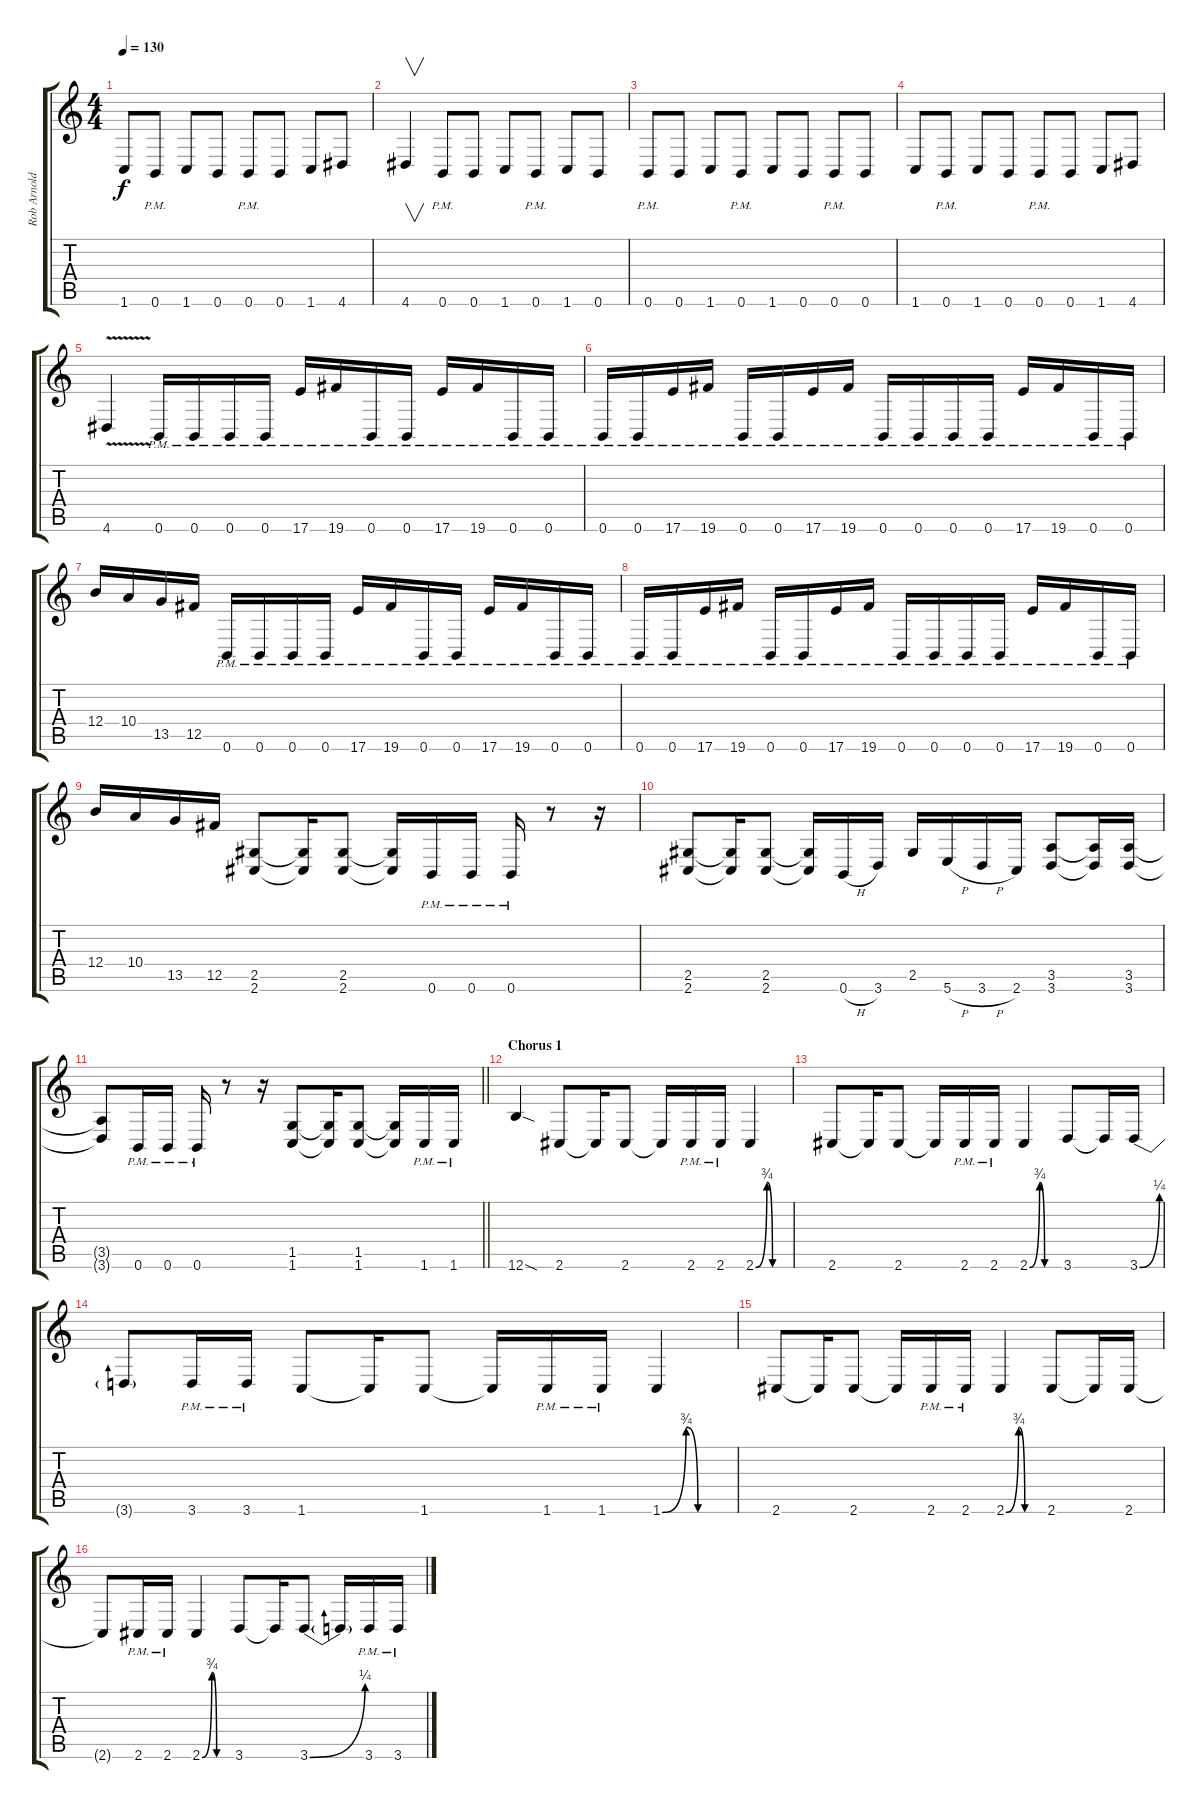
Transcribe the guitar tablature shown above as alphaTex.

\track ("Rob Arnold" "Rob Arnold") {instrument distortionguitar}
\staff {score tabs}
\tuning (Db4 Ab3 E3 B2 Gb2 B1) {hide}
\ts (4 4)
\tempo 130
\clef g2
\ks c
1.6.8{dy f} 0.6{pm}.8 1.6.8 0.6.8 0.6{pm}.8 0.6.8 1.6.8 4.6.8 |
4.6.4{v} 0.6{pm}.8 0.6.8 1.6.8 0.6{pm}.8 1.6.8 0.6.8 |
0.6{pm}.8 0.6.8 1.6.8 0.6{pm}.8 1.6.8 0.6.8 0.6{pm}.8 0.6.8 |
1.6.8 0.6{pm}.8 1.6.8 0.6.8 0.6{pm}.8 0.6.8 1.6.8 4.6.8 |
4.6{v}.4 0.6{pm}.16 0.6{pm}.16 0.6{pm}.16 0.6{pm}.16 17.6{pm}.16 19.6{pm}.16 0.6{pm}.16 0.6{pm}.16 17.6{pm}.16 19.6{pm}.16 0.6{pm}.16 0.6{pm}.16 |
0.6{pm}.16 0.6{pm}.16 17.6{pm}.16 19.6{pm}.16 0.6{pm}.16 0.6{pm}.16 17.6{pm}.16 19.6{pm}.16 0.6{pm}.16 0.6{pm}.16 0.6{pm}.16 0.6{pm}.16 17.6{pm}.16 19.6{pm}.16 0.6{pm}.16 0.6{pm}.16 |
12.4.16 10.4.16 13.5.16 12.5.16 0.6{pm}.16 0.6{pm}.16 0.6{pm}.16 0.6{pm}.16 17.6{pm}.16 19.6{pm}.16 0.6{pm}.16 0.6{pm}.16 17.6{pm}.16 19.6{pm}.16 0.6{pm}.16 0.6{pm}.16 |
0.6{pm}.16 0.6{pm}.16 17.6{pm}.16 19.6{pm}.16 0.6{pm}.16 0.6{pm}.16 17.6{pm}.16 19.6{pm}.16 0.6{pm}.16 0.6{pm}.16 0.6{pm}.16 0.6{pm}.16 17.6{pm}.16 19.6{pm}.16 0.6{pm}.16 0.6{pm}.16 |
12.4.16 10.4.16 13.5.16 12.5.16 (2.5 2.6).8 (2.5{t} 2.6{t}).16 (2.5 2.6).8 (2.5{t} 2.6{t}).16 0.6{pm}.16 0.6{pm}.16 0.6{pm}.16 r.8 r.16 |
(2.5 2.6).8 (2.5{t} 2.6{t}).16 (2.5 2.6).8 (2.5{t} 2.6{t}).16 0.6{h}.16 3.6.16 2.5.16 5.6{h}.16 3.6{h}.16 2.6.16 (3.5 3.6).8 (3.5{t} 3.6{t}).16 (3.5 3.6).16 |
\barLineRight lightlight
(3.5{t} 3.6{t}).8 0.6{pm}.16 0.6{pm}.16 0.6{pm}.16 r.8 r.16 (1.5 1.6).8 (1.5{t} 1.6{t}).16 (1.5 1.6).8 (1.5{t} 1.6{t}).16 1.6{pm}.16 1.6{pm}.16 |
\section ("" "Chorus 1")
12.6{sod}.4 2.6.8 2.6{t}.16 2.6.8 2.6{t}.16 2.6{pm}.16 2.6{pm}.16 2.6{be (custom 0 0 20 3 30 0 60 0)}.4 |
2.6.8 2.6{t}.16 2.6.8 2.6{t}.16 2.6{pm}.16 2.6{pm}.16 2.6{be (custom 0 0 20 3 30 0 60 0)}.4 3.6.8 3.6{t}.16 3.6{be (bend 0 0 60 1)}.16 |
3.6{t}.8 3.6{pm}.16 3.6{pm}.16 1.6.8 1.6{t}.16 1.6.8 1.6{t}.16 1.6{pm}.16 1.6{pm}.16 1.6{be (custom 0 0 20 3 30 0 60 0)}.4 |
2.6.8 2.6{t}.16 2.6.8 2.6{t}.16 2.6{pm}.16 2.6{pm}.16 2.6{be (custom 0 0 20 3 30 0 60 0)}.4 2.6.8 2.6{t}.16 2.6.16 |
2.6{t}.8 2.6{pm}.16 2.6{pm}.16 2.6{be (custom 0 0 20 3 30 0 60 0)}.4 3.6.8 3.6{t}.16 3.6{be (bend 0 0 60 1)}.8 3.6{t}.16 3.6{pm}.16 3.6{pm}.16
